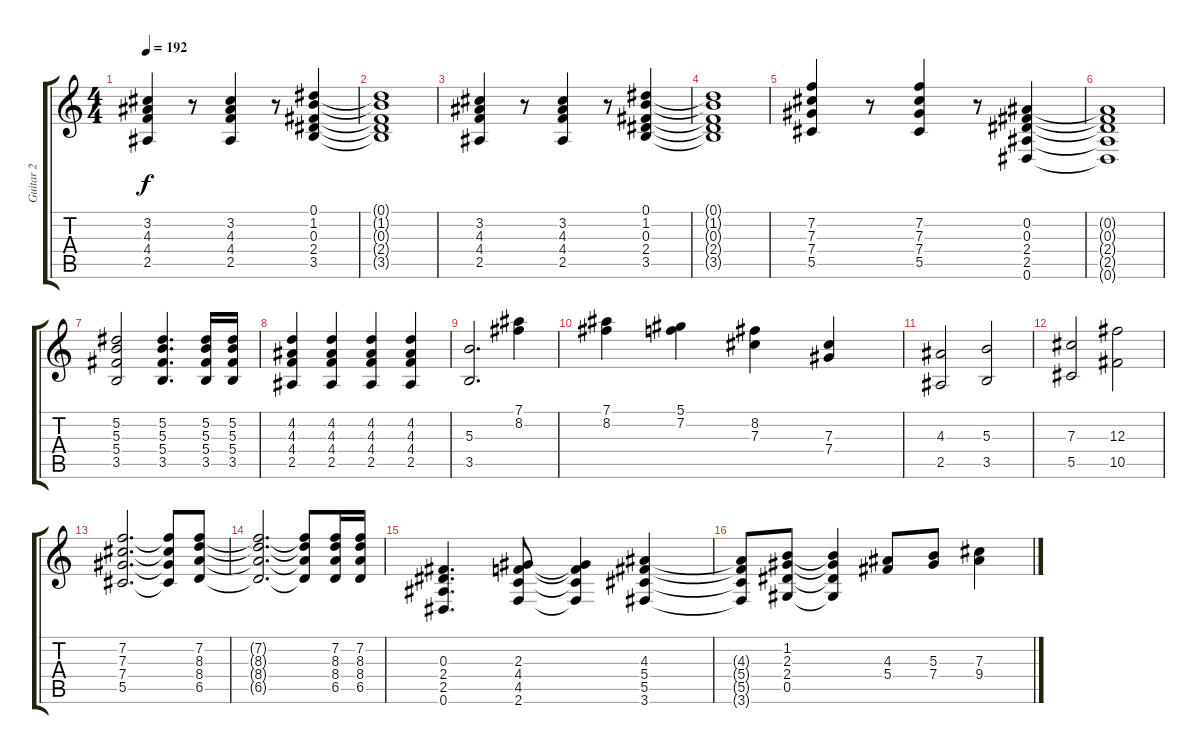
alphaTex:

\track ("Guitar 2" "Guitar 2") {instrument overdrivenguitar}
\staff {score tabs}
\tuning (Eb4 Bb3 Gb3 Db3 Ab2 Eb2) {hide}
\ts (4 4)
\tempo 192
\clef g2
\ks c
(3.2 4.3 4.4 2.5).4{dy f} r.8 (3.2 4.3 4.4 2.5).4 r.8 (0.1 1.2 0.3 2.4 3.5).4 |
(0.1{t} 1.2{t} 0.3{t} 2.4{t} 3.5{t}).1 |
(3.2 4.3 4.4 2.5).4 r.8 (3.2 4.3 4.4 2.5).4 r.8 (0.1 1.2 0.3 2.4 3.5).4 |
(0.1{t} 1.2{t} 0.3{t} 2.4{t} 3.5{t}).1 |
(7.2 7.3 7.4 5.5).4 r.8 (7.2 7.3 7.4 5.5).4 r.8 (0.2 0.3 2.4 2.5 0.6).4 |
(0.2{t} 0.3{t} 2.4{t} 2.5{t} 0.6{t}).1 |
(5.2 5.3 5.4 3.5).2 (5.2 5.3 5.4 3.5).4{d} (5.2 5.3 5.4 3.5).16 (5.2 5.3 5.4 3.5).16 |
(4.2 4.3 4.4 2.5).4 (4.2 4.3 4.4 2.5).4 (4.2 4.3 4.4 2.5).4 (4.2 4.3 4.4 2.5).4 |
(5.3 3.5).2{d} (7.1 8.2).4 |
(7.1 8.2).4 (5.1 7.2).4 (8.2 7.3).4 (7.3 7.4).4 |
(4.3 2.5).2 (5.3 3.5).2 |
(7.3 5.5).2 (12.3 10.5).2 |
(7.2 7.3 7.4 5.5).2{d} (7.2{t} 7.3{t} 7.4{t} 5.5{t}).8 (7.2 8.3 8.4 6.5).8 |
(7.2{t} 8.3{t} 8.4{t} 6.5{t}).2{d} (7.2{t} 8.3{t} 8.4{t} 6.5{t}).8 (7.2 8.3 8.4 6.5).16 (7.2 8.3 8.4 6.5).16 |
(0.3 2.4 2.5 0.6).4{d} (2.3 4.4 4.5 2.6).8 (2.3{t} 4.4{t} 4.5{t} 2.6{t}).4 (4.3 5.4 5.5 3.6).4 |
(4.3{t} 5.4{t} 5.5{t} 3.6{t}).8 (1.2 2.3 2.4 0.5).8 (1.2{t} 2.3{t} 2.4{t} 0.5{t}).4 (4.3 5.4).8 (5.3 7.4).8 (7.3 9.4).4
